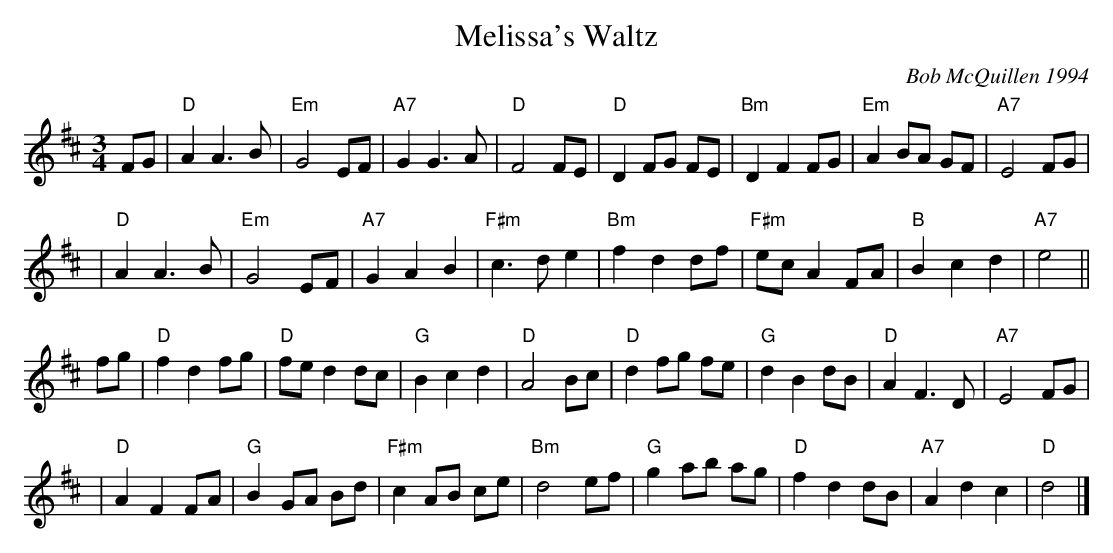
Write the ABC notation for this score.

X:1
T: Melissa's Waltz
C: Bob McQuillen 1994
M: 3/4
L: 1/8
K: D
FG \
| "D"A2A3 B | "Em"G4 EF | "A7"G2 G3 A | "D"F4 FE \
| "D"D2 FG FE | "Bm"D2 F2 FG | "Em"A2 BA GF | "A7"E4 FG |
| "D"A2 A3 B | "Em"G4 EF | "A7"G2 A2 B2 | "F#m"c3 d e2 \
| "Bm"f2 d2 df | "F#m"ec A2 FA | "B"B2 c2 d2 | "A7"e4 ||
fg \
| "D"f2 d2 fg | "D"fe d2 dc | "G"B2 c2 d2 | "D"A4 Bc \
| "D"d2 fg fe | "G"d2 B2 dB | "D"A2 F3 D | "A7"E4 FG |
| "D"A2 F2 FA | "G"B2 GA Bd | "F#m"c2 AB ce | "Bm"d4 ef \
| "G"g2 ab ag | "D"f2 d2 dB | "A7"A2 d2 c2 | "D"d4 |]
